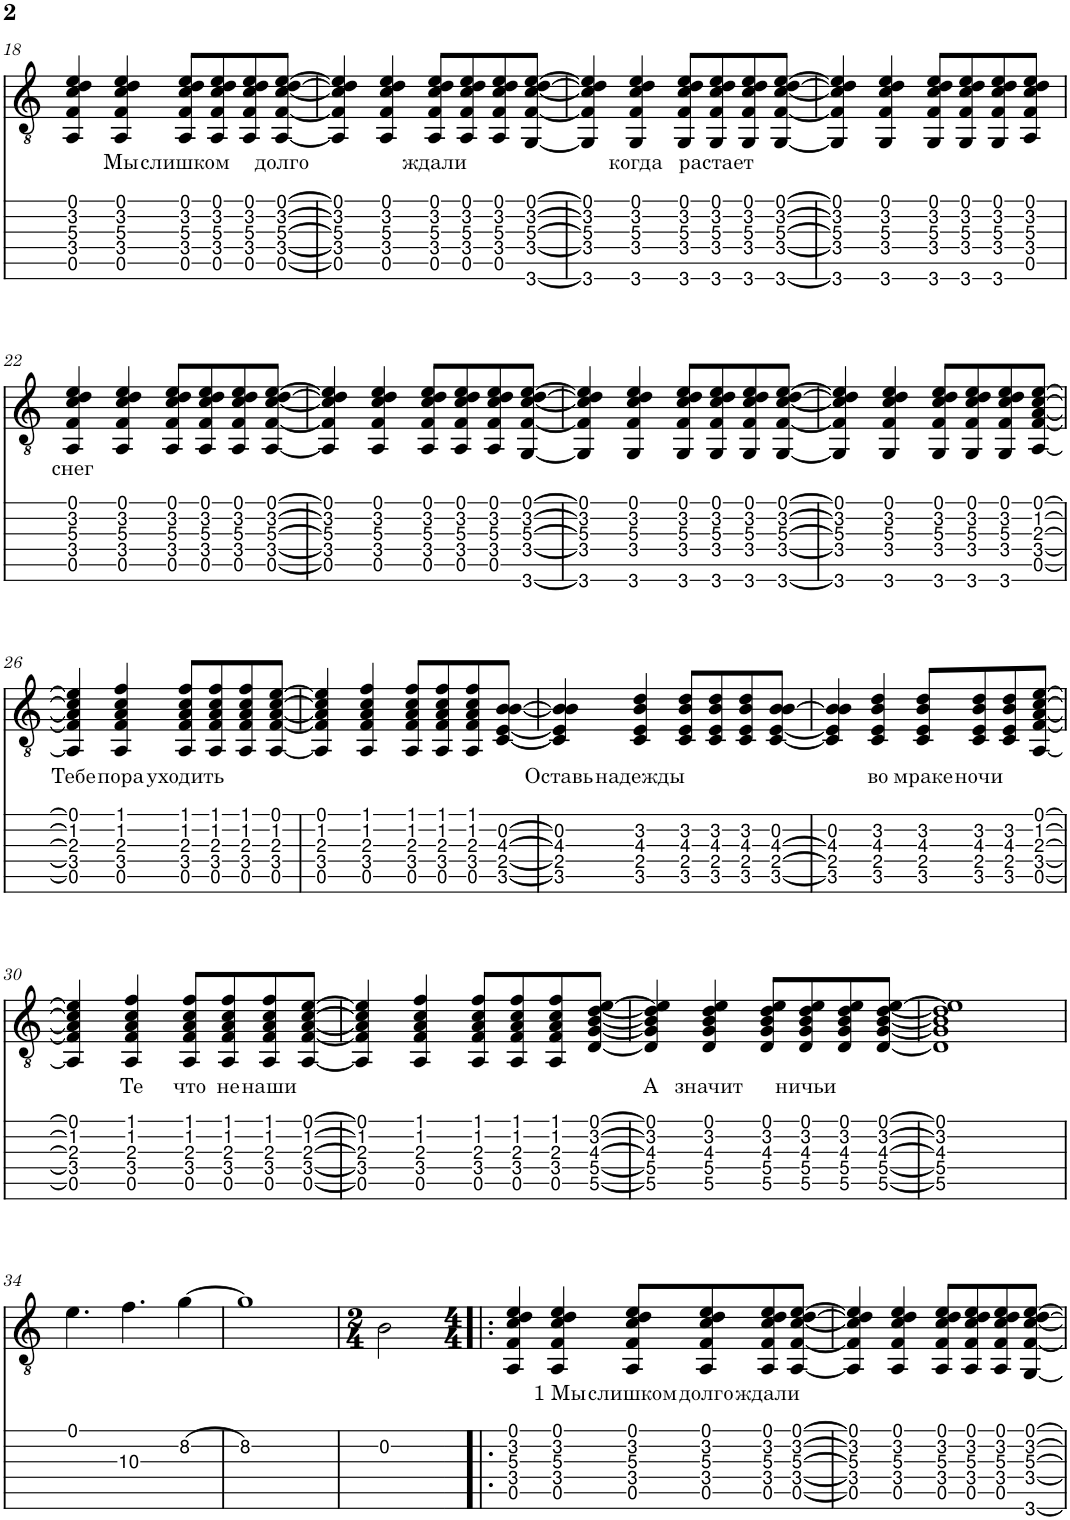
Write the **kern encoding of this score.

**kern	**kern	**text
*part1	*part1	*part1
*staff2	*staff1	*staff1
*I"Guitar	*	*
*I'Guit.	*	*
!!LO:PB:g=z
*	*clefGv2	*
*k[]	*k[]	*
*M4/4	*M4/4	*
=18	=18	=18
4AA 4F 4c 4d 4e	4AA/ 4F/ 4c/ 4d/ 4e/	.
!	!	!LO:LY:b
4AA 4F 4c 4d 4e	4AA/ 4F/ 4c/ 4d/ 4e/	Мы
!	!	!LO:LY:b
8AA\ 8F\ 8c\ 8d\ 8e\L	8AA/ 8F/ 8c/ 8d/ 8e/L	слишком
8AA\ 8F\ 8c\ 8d\ 8e\J	8AA/ 8F/ 8c/ 8d/ 8e/	.
8AA\ 8F\ 8c\ 8d\ 8e\L	8AA/ 8F/ 8c/ 8d/ 8e/	.
!	!	!LO:LY:b
[8AA\ [8F\ [8c\ [8d\ [8e\J	[8AA/ [8F/ [8c/ [8d/ [8e/J	долго
=19	=19	=19
4AA] 4F] 4c] 4d] 4e]	4AA/] 4F/] 4c/] 4d/] 4e/]	.
4AA 4F 4c 4d 4e	4AA/ 4F/ 4c/ 4d/ 4e/	.
!	!	!LO:LY:b
8AA\ 8F\ 8c\ 8d\ 8e\L	8AA/ 8F/ 8c/ 8d/ 8e/L	ждали
8AA\ 8F\ 8c\ 8d\ 8e\J	8AA/ 8F/ 8c/ 8d/ 8e/	.
8AA\ 8F\ 8c\ 8d\ 8e\L	8AA/ 8F/ 8c/ 8d/ 8e/	.
[8GG\ [8F\ [8c\ [8d\ [8e\J	[8GG/ [8F/ [8c/ [8d/ [8e/J	.
=20	=20	=20
4GG] 4F] 4c] 4d] 4e]	4GG/] 4F/] 4c/] 4d/] 4e/]	.
!	!	!LO:LY:b
4GG 4F 4c 4d 4e	4GG/ 4F/ 4c/ 4d/ 4e/	когда
8GG\ 8F\ 8c\ 8d\ 8e\L	8GG/ 8F/ 8c/ 8d/ 8e/L	.
!	!	!LO:LY:b
8GG\ 8F\ 8c\ 8d\ 8e\J	8GG/ 8F/ 8c/ 8d/ 8e/	растает
8GG\ 8F\ 8c\ 8d\ 8e\L	8GG/ 8F/ 8c/ 8d/ 8e/	.
[8GG\ [8F\ [8c\ [8d\ [8e\J	[8GG/ [8F/ [8c/ [8d/ [8e/J	.
=21	=21	=21
4GG] 4F] 4c] 4d] 4e]	4GG/] 4F/] 4c/] 4d/] 4e/]	.
4GG 4F 4c 4d 4e	4GG/ 4F/ 4c/ 4d/ 4e/	.
8GG\ 8F\ 8c\ 8d\ 8e\L	8GG/ 8F/ 8c/ 8d/ 8e/L	.
8GG\ 8F\ 8c\ 8d\ 8e\J	8GG/ 8F/ 8c/ 8d/ 8e/	.
8GG\ 8F\ 8c\ 8d\ 8e\L	8GG/ 8F/ 8c/ 8d/ 8e/	.
8AA\ 8F\ 8c\ 8d\ 8e\J	8AA/ 8F/ 8c/ 8d/ 8e/J	.
!!LO:LB:g=z
=22	=22	=22
!	!	!LO:LY:b
4AA 4F 4c 4d 4e	4AA/ 4F/ 4c/ 4d/ 4e/	снег
4AA 4F 4c 4d 4e	4AA/ 4F/ 4c/ 4d/ 4e/	.
8AA\ 8F\ 8c\ 8d\ 8e\L	8AA/ 8F/ 8c/ 8d/ 8e/L	.
8AA\ 8F\ 8c\ 8d\ 8e\J	8AA/ 8F/ 8c/ 8d/ 8e/	.
8AA\ 8F\ 8c\ 8d\ 8e\L	8AA/ 8F/ 8c/ 8d/ 8e/	.
[8AA\ [8F\ [8c\ [8d\ [8e\J	[8AA/ [8F/ [8c/ [8d/ [8e/J	.
=23	=23	=23
4AA] 4F] 4c] 4d] 4e]	4AA/] 4F/] 4c/] 4d/] 4e/]	.
4AA 4F 4c 4d 4e	4AA/ 4F/ 4c/ 4d/ 4e/	.
8AA\ 8F\ 8c\ 8d\ 8e\L	8AA/ 8F/ 8c/ 8d/ 8e/L	.
8AA\ 8F\ 8c\ 8d\ 8e\J	8AA/ 8F/ 8c/ 8d/ 8e/	.
8AA\ 8F\ 8c\ 8d\ 8e\L	8AA/ 8F/ 8c/ 8d/ 8e/	.
[8GG\ [8F\ [8c\ [8d\ [8e\J	[8GG/ [8F/ [8c/ [8d/ [8e/J	.
=24	=24	=24
4GG] 4F] 4c] 4d] 4e]	4GG/] 4F/] 4c/] 4d/] 4e/]	.
4GG 4F 4c 4d 4e	4GG/ 4F/ 4c/ 4d/ 4e/	.
8GG\ 8F\ 8c\ 8d\ 8e\L	8GG/ 8F/ 8c/ 8d/ 8e/L	.
8GG\ 8F\ 8c\ 8d\ 8e\J	8GG/ 8F/ 8c/ 8d/ 8e/	.
8GG\ 8F\ 8c\ 8d\ 8e\L	8GG/ 8F/ 8c/ 8d/ 8e/	.
[8GG\ [8F\ [8c\ [8d\ [8e\J	[8GG/ [8F/ [8c/ [8d/ [8e/J	.
=25	=25	=25
4GG] 4F] 4c] 4d] 4e]	4GG/] 4F/] 4c/] 4d/] 4e/]	.
4GG 4F 4c 4d 4e	4GG/ 4F/ 4c/ 4d/ 4e/	.
8GG\ 8F\ 8c\ 8d\ 8e\L	8GG/ 8F/ 8c/ 8d/ 8e/L	.
8GG\ 8F\ 8c\ 8d\ 8e\J	8GG/ 8F/ 8c/ 8d/ 8e/	.
8GG\ 8F\ 8c\ 8d\ 8e\L	8GG/ 8F/ 8c/ 8d/ 8e/	.
[8AA\ [8F\ [8A\ [8c\ [8e\J	[8AA/ [8F/ [8A/ [8c/ [8e/J	.
!!LO:LB:g=z
=26	=26	=26
!	!	!LO:LY:b
4AA] 4F] 4A] 4c] 4e]	4AA/] 4F/] 4A/] 4c/] 4e/]	Тебе
!	!	!LO:LY:b
4AA 4F 4A 4c 4f	4AA/ 4F/ 4A/ 4c/ 4f/	пора
!	!	!LO:LY:b
8AA\ 8F\ 8A\ 8c\ 8f\L	8AA/ 8F/ 8A/ 8c/ 8f/L	уходить
8AA\ 8F\ 8A\ 8c\ 8f\J	8AA/ 8F/ 8A/ 8c/ 8f/	.
8AA\ 8F\ 8A\ 8c\ 8f\L	8AA/ 8F/ 8A/ 8c/ 8f/	.
8AA\ 8F\ 8A\ 8c\ 8e\J	[8AA/ [8F/ [8A/ [8c/ [8e/J	.
=27	=27	=27
4AA 4F 4A 4c 4e	4AA/] 4F/] 4A/] 4c/] 4e/]	.
4AA 4F 4A 4c 4f	4AA/ 4F/ 4A/ 4c/ 4f/	.
8AA\ 8F\ 8A\ 8c\ 8f\L	8AA/ 8F/ 8A/ 8c/ 8f/L	.
8AA\ 8F\ 8A\ 8c\ 8f\J	8AA/ 8F/ 8A/ 8c/ 8f/	.
8AA\ 8F\ 8A\ 8c\ 8f\L	8AA/ 8F/ 8A/ 8c/ 8f/	.
[8C\ [8E\ [8B\ [8B\J	[8C/ [8E/ [8B/ [8B/J	.
=28	=28	=28
!	!	!LO:LY:b
4C] 4E] 4B] 4B]	4C/] 4E/] 4B/] 4B/]	Оставь
!	!	!LO:LY:b
4C 4E 4B 4d	4C/ 4E/ 4B/ 4d/	надежды
8C\ 8E\ 8B\ 8d\L	8C/ 8E/ 8B/ 8d/L	.
8C\ 8E\ 8B\ 8d\J	8C/ 8E/ 8B/ 8d/	.
8C\ 8E\ 8B\ 8d\L	8C/ 8E/ 8B/ 8d/	.
[8C\ [8E\ [8B\ 8B\J	[8C/ [8E/ [8B/ 8B/J	.
=29	=29	=29
4C] 4E] 4B] 4B	4C/] 4E/] 4B/] 4B/	.
!	!	!LO:LY:b
4C 4E 4B 4d	4C/ 4E/ 4B/ 4d/	во
!	!	!LO:LY:b
8C\ 8E\ 8B\ 8d\L	8C/ 8E/ 8B/ 8d/L	мраке
!	!	!LO:LY:b
8C\ 8E\ 8B\ 8d\J	8C/ 8E/ 8B/ 8d/	ночи
8C\ 8E\ 8B\ 8d\L	8C/ 8E/ 8B/ 8d/	.
[8AA\ [8F\ [8A\ [8c\ [8e\J	[8AA/ [8F/ [8A/ [8c/ [8e/J	.
!!LO:LB:g=z
=30	=30	=30
4AA] 4F] 4A] 4c] 4e]	4AA/] 4F/] 4A/] 4c/] 4e/]	.
!	!	!LO:LY:b
4AA 4F 4A 4c 4f	4AA/ 4F/ 4A/ 4c/ 4f/	Те
!	!	!LO:LY:b
8AA\ 8F\ 8A\ 8c\ 8f\L	8AA/ 8F/ 8A/ 8c/ 8f/L	что
!	!	!LO:LY:b
8AA\ 8F\ 8A\ 8c\ 8f\J	8AA/ 8F/ 8A/ 8c/ 8f/	не
!	!	!LO:LY:b
8AA\ 8F\ 8A\ 8c\ 8f\L	8AA/ 8F/ 8A/ 8c/ 8f/	наши
[8AA\ [8F\ [8A\ [8c\ [8e\J	[8AA/ [8F/ [8A/ [8c/ [8e/J	.
=31	=31	=31
4AA] 4F] 4A] 4c] 4e]	4AA/] 4F/] 4A/] 4c/] 4e/]	.
4AA 4F 4A 4c 4f	4AA/ 4F/ 4A/ 4c/ 4f/	.
8AA\ 8F\ 8A\ 8c\ 8f\L	8AA/ 8F/ 8A/ 8c/ 8f/L	.
8AA\ 8F\ 8A\ 8c\ 8f\J	8AA/ 8F/ 8A/ 8c/ 8f/	.
8AA\ 8F\ 8A\ 8c\ 8f\L	8AA/ 8F/ 8A/ 8c/ 8f/	.
[8D\ [8G\ [8B\ [8d\ [8e\J	[8D/ [8G/ [8B/ [8d/ [8e/J	.
=32	=32	=32
!	!	!LO:LY:b
4D] 4G] 4B] 4d] 4e]	4D/] 4G/] 4B/] 4d/] 4e/]	А
!	!	!LO:LY:b
4D 4G 4B 4d 4e	4D/ 4G/ 4B/ 4d/ 4e/	значит
8D\ 8G\ 8B\ 8d\ 8e\L	8D/ 8G/ 8B/ 8d/ 8e/L	.
!	!	!LO:LY:b
8D\ 8G\ 8B\ 8d\ 8e\J	8D/ 8G/ 8B/ 8d/ 8e/	ничьи
8D\ 8G\ 8B\ 8d\ 8e\L	8D/ 8G/ 8B/ 8d/ 8e/	.
[8D\ [8G\ [8B\ [8d\ [8e\J	[8D/ [8G/ [8B/ [8d/ [8e/J	.
=33	=33	=33
1D] 1G] 1B] 1d] 1e]	1D] 1G] 1B] 1d] 1e]	.
!!LO:LB:g=z
=34	=34	=34
4.e	4.e\	.
4.f	4.f\	.
[4g	[4g\	.
=35	=35	=35
1g]	1g]	.
=36	=36	=36
*M2/4	*M2/4	*
2B	2B\	.
=37!|:	=37!|:	=37!|:
*M4/4	*M4/4	*
4AA 4F 4c 4d 4e	4AA/ 4F/ 4c/ 4d/ 4e/	.
!	!	!LO:LY:b
4AA 4F 4c 4d 4e	4AA/ 4F/ 4c/ 4d/ 4e/	1 Мы
!	!	!LO:LY:b
8AA\ 8F\ 8c\ 8d\ 8e\L	8AA/ 8F/ 8c/ 8d/ 8e/L	слишком
!	!	!LO:LY:b
8AA\ 8F\ 8c\ 8d\ 8e\J	8AA/ 8F/ 8c/ 8d/ 8e/	долго
!	!	!LO:LY:b
8AA\ 8F\ 8c\ 8d\ 8e\L	8AA/ 8F/ 8c/ 8d/ 8e/	ждали
[8AA\ [8F\ [8c\ [8d\ [8e\J	[8AA/ [8F/ [8c/ [8d/ [8e/J	.
=38	=38	=38
4AA] 4F] 4c] 4d] 4e]	4AA/] 4F/] 4c/] 4d/] 4e/]	.
4AA 4F 4c 4d 4e	4AA/ 4F/ 4c/ 4d/ 4e/	.
8AA\ 8F\ 8c\ 8d\ 8e\L	8AA/ 8F/ 8c/ 8d/ 8e/L	.
8AA\ 8F\ 8c\ 8d\ 8e\J	8AA/ 8F/ 8c/ 8d/ 8e/	.
8AA\ 8F\ 8c\ 8d\ 8e\L	8AA/ 8F/ 8c/ 8d/ 8e/	.
[8GG\ [8F\ [8c\ [8d\ [8e\J	[8GG/ [8F/ [8c/ [8d/ [8e/J	.
=	=	=
*-	*-	*-
